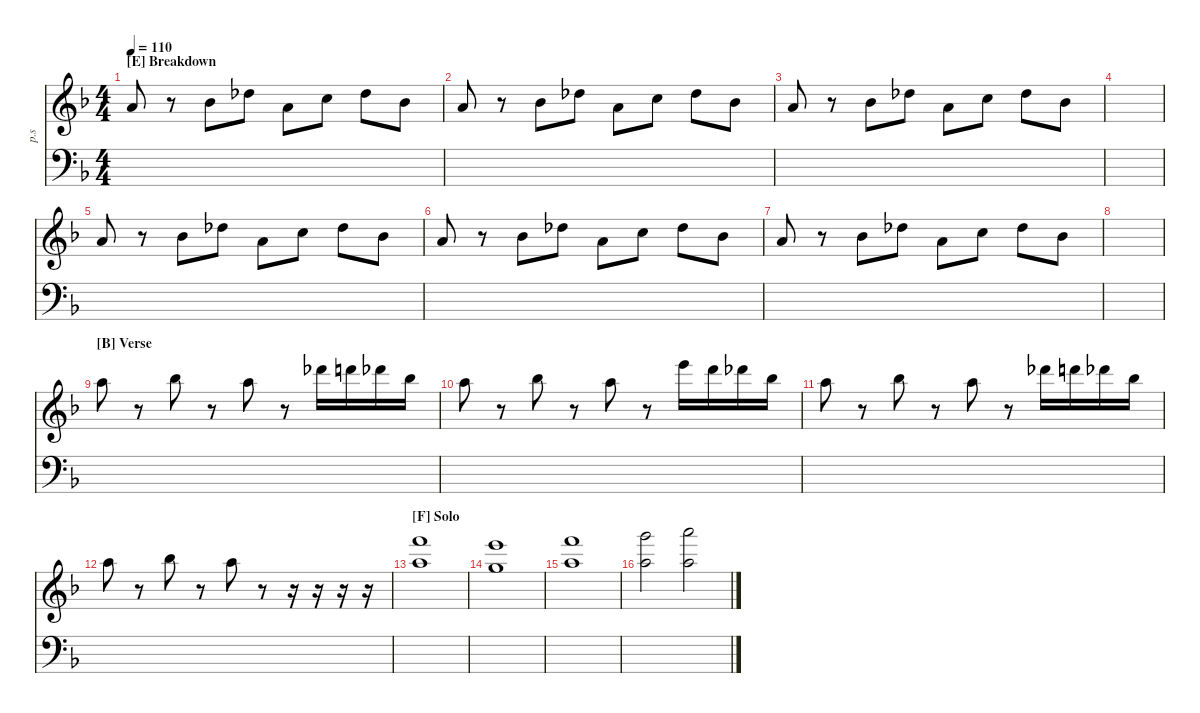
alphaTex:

\defaultSystemsLayout 4
\hideDynamics
\bracketExtendMode nobrackets
\otherSystemsTrackNameOrientation horizontal
\track ("Pad Synthesizer (by JWP)" "p.s") {instrument pad2warm}
\staff {score}
\tuning (E4 B3 G3 D3 A2 E2)
\ts (4 4)
\section ("E" "Breakdown")
\tempo 110
\clef g2
\ks dminor
5.1{acc forcenatural}.8{dy f beam Up} r.8{beam Up} 6.1{acc b}.8{beam Down} 9.1{acc b}.8{beam Down} 5.1{acc forcenatural}.8{beam Down} 8.1{acc forcenatural}.8{beam Down} 9.1{acc b}.8{beam Down} 6.1{acc b}.8{beam Down} |
5.1{acc forcenatural}.8{beam Up} r.8{beam Up} 6.1{acc b}.8{beam Down} 9.1{acc b}.8{beam Down} 5.1{acc forcenatural}.8{beam Down} 8.1{acc forcenatural}.8{beam Down} 9.1{acc b}.8{beam Down} 6.1{acc b}.8{beam Down} |
5.1{acc forcenatural}.8{beam Up} r.8{beam Up} 6.1{acc b}.8{beam Down} 9.1{acc b}.8{beam Down} 5.1{acc forcenatural}.8{beam Down} 8.1{acc forcenatural}.8{beam Down} 9.1{acc b}.8{beam Down} 6.1{acc b}.8{beam Down} |
|
5.1{acc forcenatural}.8{beam Up} r.8{beam Up} 6.1{acc b}.8{beam Down} 9.1{acc b}.8{beam Down} 5.1{acc forcenatural}.8{beam Down} 8.1{acc forcenatural}.8{beam Down} 9.1{acc b}.8{beam Down} 6.1{acc b}.8{beam Down} |
5.1{acc forcenatural}.8{beam Up} r.8{beam Up} 6.1{acc b}.8{beam Down} 9.1{acc b}.8{beam Down} 5.1{acc forcenatural}.8{beam Down} 8.1{acc forcenatural}.8{beam Down} 9.1{acc b}.8{beam Down} 6.1{acc b}.8{beam Down} |
5.1{acc forcenatural}.8{beam Up} r.8{beam Up} 6.1{acc b}.8{beam Down} 9.1{acc b}.8{beam Down} 5.1{acc forcenatural}.8{beam Down} 8.1{acc forcenatural}.8{beam Down} 9.1{acc b}.8{beam Down} 6.1{acc b}.8{beam Down} |
|
\section ("B" "Verse")
17.1{acc forcenatural}.8{beam Down} r.8{beam Down} 18.1{acc b}.8{beam Down} r.8{beam Down} 17.1{acc forcenatural}.8{beam Down} r.8{beam Down} 21.1{acc b}.16{beam Down} 22.1{acc forcenatural}.16{beam Down} 21.1{acc b}.16{beam Down} 18.1{acc b}.16{beam Down} |
17.1{acc forcenatural}.8{beam Down} r.8{beam Down} 18.1{acc b}.8{beam Down} r.8{beam Down} 17.1{acc forcenatural}.8{beam Down} r.8{beam Down} 24.1{acc forcenatural}.16{beam Down} 22.1{acc forcenatural}.16{beam Down} 21.1{acc b}.16{beam Down} 18.1{acc b}.16{beam Down} |
17.1{acc forcenatural}.8{beam Down} r.8{beam Down} 18.1{acc b}.8{beam Down} r.8{beam Down} 17.1{acc forcenatural}.8{beam Down} r.8{beam Down} 21.1{acc b}.16{beam Down} 22.1{acc forcenatural}.16{beam Down} 21.1{acc b}.16{beam Down} 18.1{acc b}.16{beam Down} |
17.1{acc forcenatural}.8{beam Down} r.8{beam Down} 18.1{acc b}.8{beam Down} r.8{beam Down} 17.1{acc forcenatural}.8{beam Down} r.8{beam Down} r.16{beam Down} r.16{beam Down} r.16{beam Down} r.16{beam Down} |
\section ("F" "Solo")
(25.1{acc forcenatural} 17.1{acc forcenatural}).1{beam Down} |
(24.1{acc forcenatural} 15.1{acc forcenatural}).1{beam Down} |
(25.1{acc forcenatural} 17.1{acc forcenatural}).1{beam Down} |
(27.1{acc forcenatural} 17.1{acc forcenatural}).2{beam Down} (29.1{acc forcenatural} 17.1{acc forcenatural}).2{beam Down}
\staff {score}
\tuning (G2 D2 A1 E1 B0)
\clef f4
\ottava regular
\simile none
\ks dminor
|
|
|
|
|
|
|
|
|
|
|
|
|
|
|
